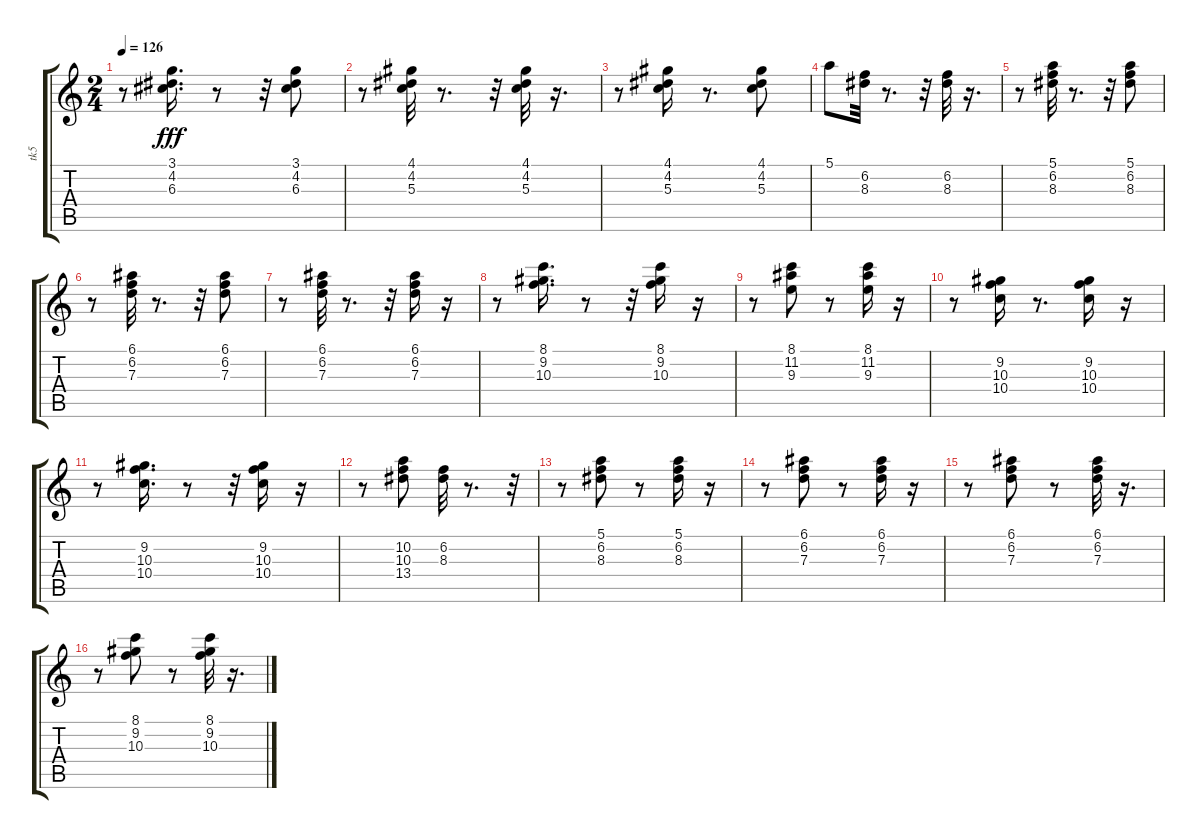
\track ("tk5" "tk5") {instrument acousticguitarnylon}
\staff {score tabs}
\tuning (E4 B3 G3 D3 A2 E2) {hide}
\ts (2 4)
\tempo 126
\clef g2
\ks c
r.8{dy fff} (3.1 4.2 6.3).16{d} r.8 r.32 (3.1 4.2 6.3).8 |
r.8 (4.1 4.2 5.3).32 r.8{d} r.32 (4.1 4.2 5.3).32 r.16{d} |
r.8 (4.1 4.2 5.3).16 r.8{d} (4.1 4.2 5.3).8 |
5.1.8 (6.2 8.3).32 r.8{d} r.32 (6.2 8.3).32 r.16{d} |
r.8 (5.1 6.2 8.3).32 r.8{d} r.32 (5.1 6.2 8.3).8 |
r.8 (6.1 6.2 7.3).32 r.8{d} r.32 (6.1 6.2 7.3).8 |
r.8 (6.1 6.2 7.3).32 r.8{d} r.32 (6.1 6.2 7.3).16 r.16 |
r.8 (8.1 9.2 10.3).16{d} r.8 r.32 (8.1 9.2 10.3).16 r.16 |
r.8 (8.1 11.2 9.3).8 r.8 (8.1 11.2 9.3).16 r.16 |
r.8 (9.2 10.3 10.4).16 r.8{d} (9.2 10.3 10.4).16 r.16 |
r.8 (9.2 10.3 10.4).16{d} r.8 r.32 (9.2 10.3 10.4).16 r.16 |
r.8 (10.2 10.3 13.4).8 (6.2 8.3).32 r.8{d} r.32 |
r.8 (5.1 6.2 8.3).8 r.8 (5.1 6.2 8.3).16 r.16 |
r.8 (6.1 6.2 7.3).8 r.8 (6.1 6.2 7.3).16 r.16 |
r.8 (6.1 6.2 7.3).8 r.8 (6.1 6.2 7.3).32 r.16{d} |
r.8 (8.1 9.2 10.3).8 r.8 (8.1 9.2 10.3).32 r.16{d}
